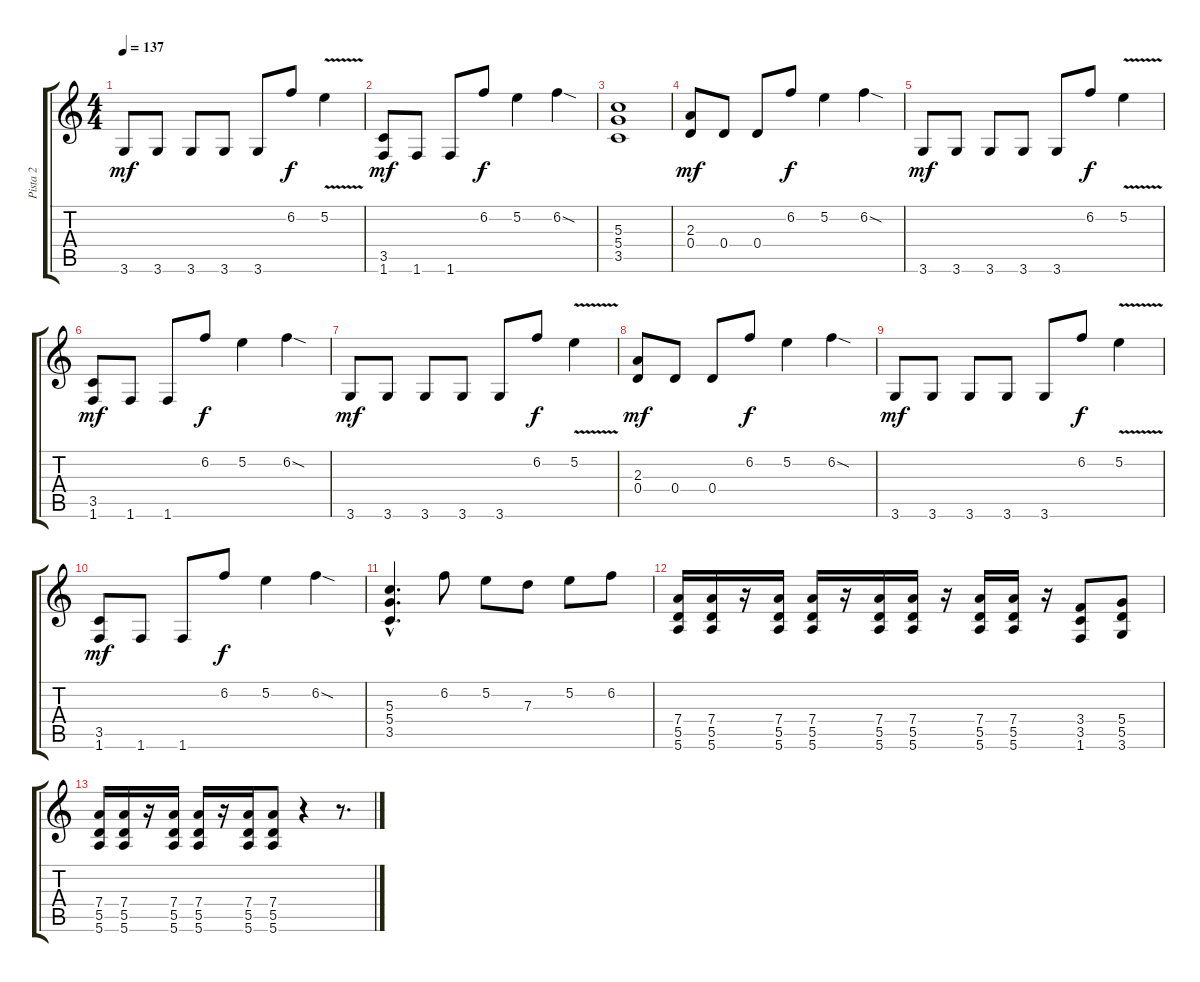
\track ("Pista 2" "Pista 2") {instrument distortionguitar}
\staff {score tabs}
\tuning (E4 B3 G3 D3 A2 E2) {hide}
\ts (4 4)
\tempo 137
\clef g2
\ks c
3.6.8{dy mf} 3.6.8 3.6.8 3.6.8 3.6.8 6.2.8{dy f} 5.2{v}.4 |
(3.5 1.6).8{dy mf} 1.6.8 1.6.8 6.2.8{dy f} 5.2.4 6.2{sod}.4 |
(5.3 5.4 3.5).1 |
(2.3 0.4).8{dy mf} 0.4.8 0.4.8 6.2.8{dy f} 5.2.4 6.2{sod}.4 |
3.6.8{dy mf} 3.6.8 3.6.8 3.6.8 3.6.8 6.2.8{dy f} 5.2{v}.4 |
(3.5 1.6).8{dy mf} 1.6.8 1.6.8 6.2.8{dy f} 5.2.4 6.2{sod}.4 |
3.6.8{dy mf} 3.6.8 3.6.8 3.6.8 3.6.8 6.2.8{dy f} 5.2{v}.4 |
(2.3 0.4).8{dy mf} 0.4.8 0.4.8 6.2.8{dy f} 5.2.4 6.2{sod}.4 |
3.6.8{dy mf} 3.6.8 3.6.8 3.6.8 3.6.8 6.2.8{dy f} 5.2{v}.4 |
(3.5 1.6).8{dy mf} 1.6.8 1.6.8 6.2.8{dy f} 5.2.4 6.2{sod}.4 |
(5.3{hac} 5.4{hac} 3.5{hac}).4{d} 6.2.8 5.2.8 7.3.8 5.2.8 6.2.8 |
(7.4 5.5 5.6).16 (7.4 5.5 5.6).16 r.16 (7.4 5.5 5.6).16 (7.4 5.5 5.6).16 r.16 (7.4 5.5 5.6).16 (7.4 5.5 5.6).16 r.16 (7.4 5.5 5.6).16 (7.4 5.5 5.6).16 r.16 (3.4 3.5 1.6).8 (5.4 5.5 3.6).8 |
(7.4 5.5 5.6).16 (7.4 5.5 5.6).16 r.16 (7.4 5.5 5.6).16 (7.4 5.5 5.6).16 r.16 (7.4 5.5 5.6).16 (7.4 5.5 5.6).8 r.4 r.8{d}
